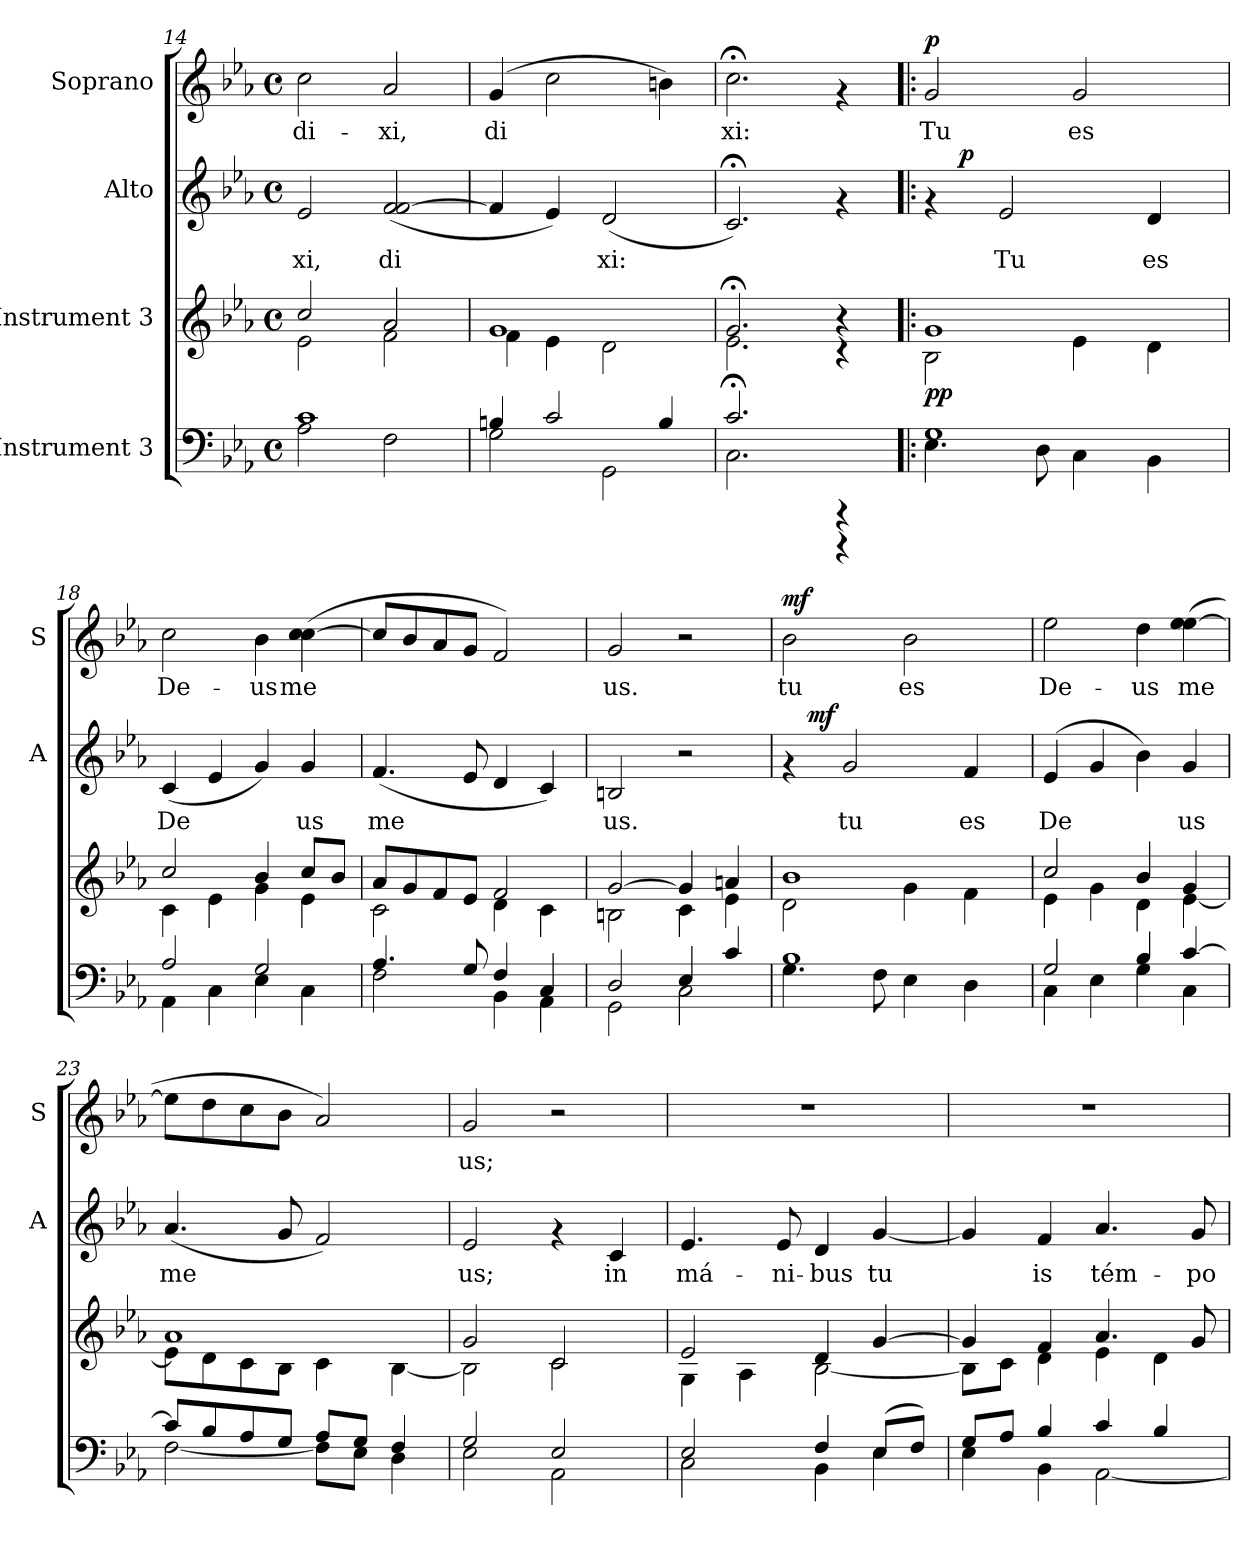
**kern	**kern	**dynam	**kern	**text	**dynam	**kern	**text	**dynam
*part4	*part3	*part3	*part2	*part2	*part2	*part1	*part1	*part1
*staff4	*staff3	*staff3	*staff2	*staff2	*staff2	*staff1	*staff1	*staff1
*I"Instrument 3	*I"Instrument 3	*	*I"Alto	*	*	*I"Soprano	*	*
*	*	*	*I'A	*	*	*I'S	*	*
*clefF4	*clefG2	*	*clefG2	*	*	*clefG2	*	*
*k[b-e-a-]	*k[b-e-a-]	*	*k[b-e-a-]	*	*	*k[b-e-a-]	*	*
*E-:	*E-:	*	*E-:	*	*	*E-:	*	*
*M4/4	*M4/4	*	*M4/4	*	*	*M4/4	*	*
*met(c)	*met(c)	*	*met(c)	*	*	*met(c)	*	*
=14	=14	=14	=14	=14	=14	=14	=14	=14
*^	*^	*	*	*	*	*	*	*
!	!	!	!	!	!	!LO:LY:b:cj	!	!	!LO:LY:b:cj	!
1c	2A-\	2cc/	2e-\	.	2e-/	-xi,	.	2cc\	di-	.
!	!	!	!	!	!	!LO:LY:b:cj	!	!	!LO:LY:b:cj	!
.	2F\	2a-/	2f\	.	(<2f/ [<2f/	di-	.	2a-/	-xi,	.
=15	=15	=15	=15	=15	=15	=15	=15	=15	=15	=15
!	!	!	!	!	!	!LO:LY:b:cj	!	!	!LO:LY:b:cj	!
4Bn/	2G\	1g	4f\	.	4f/]	--	.	(>4g/	di-	.
!	!	!	!	!	!	!LO:LY:b:cj	!	!	!LO:LY:b:cj	!
2c/	.	.	4e-\	.	4e-/)	--	.	2cc\	--	.
!	!	!	!	!	!	!LO:LY:b:cj	!	!	!	!
.	2GG\	.	2d\	.	(<2d/	-xi:	.	.	.	.
!	!	!	!	!	!	!	!	!	!LO:LY:b:cj	!
4B/	.	.	.	.	.	.	.	4bn\)	--	.
=16	=16	=16	=16	=16	=16	=16	=16	=16	=16	=16
!	!	!	!	!	!	!LO:LY:b:cj	!	!	!LO:LY:b:cj	!
2.c;/	2.C\	2.g;</	2.e-\	.	2.c;</)	.	.	2.cc;<\	-xi:	.
4rEEE	4rGGGG	4rc	4ra	.	4rf	.	.	4rf	.	.
=17!|:	=17!|:	=17!|:	=17!|:	=17!|:	=17!|:	=17!|:	=17!|:	=17!|:	=17!|:	=17!|:
!	!	!	!	!LO:DY:b	!	!	!	!	!LO:LY:b:cj	!LO:DY:a
*	*	*	*	*	*^	*	*	*	*	*
1G	4.E-\	1g	2B-\	pp	4rf	16..ryy	.	.	2g/	Tu	p
!	!	!	!	!	!	!	!	!LO:DY:a	!	!	!
.	.	.	.	.	.	2ryy	.	p	.	.	.
!	!	!	!	!	!	!	!LO:LY:b:cj	!	!	!	!
.	.	.	.	.	2e-/	.	Tu	.	.	.	.
.	8D\	.	.	.	.	.	.	.	.	.	.
!	!	!	!	!	!	!	!	!	!	!LO:LY:b:cj	!
.	4C\	.	4e-\	.	.	.	.	.	2g/	es	.
.	.	.	.	.	.	4ryy	.	.	.	.	.
!	!	!	!	!	!	!	!LO:LY:b:cj	!	!	!	!
.	4BB-\	.	4d\	.	4d/	.	es	.	.	.	.
.	.	.	.	.	.	8ryy	.	.	.	.	.
.	.	.	.	.	.	64ryy	.	.	.	.	.
=18	=18	=18	=18	=18	=18	=18	=18	=18	=18	=18	=18
!	!	!	!	!	!	!	!LO:LY:b:cj	!	!	!LO:LY:b:cj	!
*	*	*	*	*	*v	*v	*	*	*	*	*
2A-/	4AA-\	2cc/	4c\	.	(<4c/	De-	.	2cc\	De-	.
!	!	!	!	!	!	!LO:LY:b:cj	!	!	!	!
.	4C\	.	4e-\	.	4e-/	--	.	.	.	.
!	!	!	!	!	!	!LO:LY:b:cj	!	!	!LO:LY:b:cj	!
2G/	4E-\	4b-/	4g\	.	4g/)	--	.	4b-\	-us	.
!	!	!	!	!	!	!LO:LY:b:cj	!	!	!LO:LY:b:cj	!
.	4C\	8cc/L	4e-\	.	4g/	-us	.	(>4cc\ [>4cc\	me-	.
.	.	8b-/J	.	.	.	.	.	.	.	.
=19	=19	=19	=19	=19	=19	=19	=19	=19	=19	=19
!	!	!	!	!	!	!LO:LY:b:cj	!	!	!LO:LY:b:cj	!
4.A-/	2F\	8a-/L	2c\	.	(<4.f/	me-	.	8cc/L]	--	.
!	!	!	!	!	!	!	!	!	!LO:LY:b:cj	!
.	.	8g/	.	.	.	.	.	8b-/	--	.
!	!	!	!	!	!	!	!	!	!LO:LY:b:cj	!
.	.	8f/	.	.	.	.	.	8a-/	--	.
!	!	!	!	!	!	!LO:LY:b:cj	!	!	!LO:LY:b:cj	!
8G/	.	8e-/J	.	.	8e-/	--	.	8g/J	--	.
!	!	!	!	!	!	!LO:LY:b:cj	!	!	!LO:LY:b:cj	!
4F/	4BB-\	2f/	4d\	.	4d/	--	.	2f/)	--	.
!	!	!	!	!	!	!LO:LY:b:cj	!	!	!	!
4C/	4AA-\	.	4c\	.	4c/)	--	.	.	.	.
!!LO:PB:g=z
=20	=20	=20	=20	=20	=20	=20	=20	=20	=20	=20
!	!	!	!	!	!	!LO:LY:b:cj	!	!	!LO:LY:b:cj	!
2D/	2GG\	[>2g/	2Bn\	.	2Bn/	-us.	.	2g/	-us.	.
4E-/	2C\	4g/]	4c\	.	2r	.	.	2r	.	.
4c/	.	4an/	4e-\	.	.	.	.	.	.	.
=21	=21	=21	=21	=21	=21	=21	=21	=21	=21	=21
!	!	!	!	!	!	!	!	!	!LO:LY:b:cj	!LO:DY:a
*	*	*	*	*	*^	*	*	*	*	*
1B-	4.G\	1b-	2d\	.	4rf	16.ryy	.	.	2b-\	tu	mf
!	!	!	!	!	!	!	!	!LO:DY:a	!	!	!
.	.	.	.	.	.	2ryy	.	mf	.	.	.
!	!	!	!	!	!	!	!LO:LY:b:cj	!	!	!	!
.	.	.	.	.	2g/	.	tu	.	.	.	.
.	8F\	.	.	.	.	.	.	.	.	.	.
!	!	!	!	!	!	!	!	!	!	!LO:LY:b:cj	!
.	4E-\	.	4g\	.	.	.	.	.	2b-\	es	.
.	.	.	.	.	.	4ryy	.	.	.	.	.
!	!	!	!	!	!	!	!LO:LY:b:cj	!	!	!	!
.	4D\	.	4f\	.	4f/	.	es	.	.	.	.
.	.	.	.	.	.	8ryy	.	.	.	.	.
.	.	.	.	.	.	32ryy	.	.	.	.	.
=22	=22	=22	=22	=22	=22	=22	=22	=22	=22	=22	=22
!	!	!	!	!	!	!	!LO:LY:b:cj	!	!	!LO:LY:b:cj	!
*	*	*	*	*	*v	*v	*	*	*	*	*
2G/	4C\	2cc/	4e-\	.	(>4e-/	De-	.	2ee-\	De-	.
!	!	!	!	!	!	!LO:LY:b:cj	!	!	!	!
.	4E-\	.	4g\	.	4g/	--	.	.	.	.
!	!	!	!	!	!	!LO:LY:b:cj	!	!	!LO:LY:b:cj	!
4B-/	4G\	4b-/	4d\	.	4b-\)	--	.	4dd\	-us	.
!	!	!	!	!	!	!LO:LY:b:cj	!	!	!LO:LY:b:cj	!
[>4c/	4C\	4g/	[<4e-\	.	4g/	-us	.	(>4ee-\ [>4ee-\	me-	.
=23	=23	=23	=23	=23	=23	=23	=23	=23	=23	=23
!	!	!	!	!	!	!LO:LY:b:cj	!	!	!LO:LY:b:cj	!
8c/L]	[<2F\	1a-	8e-\L]	.	(<4.a-/	me-	.	8ee-\L]	--	.
!	!	!	!	!	!	!	!	!	!LO:LY:b:cj	!
8B-/	.	.	8d\	.	.	.	.	8dd\	--	.
!	!	!	!	!	!	!	!	!	!LO:LY:b:cj	!
8A-/	.	.	8c\	.	.	.	.	8cc\	--	.
!	!	!	!	!	!	!LO:LY:b:cj	!	!	!LO:LY:b:cj	!
8G/J	.	.	8B-\J	.	8g/	--	.	8b-\J	--	.
!	!	!	!	!	!	!LO:LY:b:cj	!	!	!LO:LY:b:cj	!
8A-/L	8F\L]	.	4c\	.	2f/)	--	.	2a-/)	--	.
8G/J	8E-\J	.	.	.	.	.	.	.	.	.
4F/	4D\	.	[<4B-\	.	.	.	.	.	.	.
=24	=24	=24	=24	=24	=24	=24	=24	=24	=24	=24
!	!	!	!	!	!	!LO:LY:b:cj	!	!	!LO:LY:b:cj	!
2G/	2E-\	2g/	2B-\]	.	2e-/	-us;	.	2g/	-us;	.
2E-/	2AA-\	2c/	2c\	.	4rf	.	.	2r	.	.
!	!	!	!	!	!	!LO:LY:b:cj	!	!	!	!
.	.	.	.	.	4c/	in	.	.	.	.
=25	=25	=25	=25	=25	=25	=25	=25	=25	=25	=25
!	!	!	!	!	!	!LO:LY:b:cj	!	!	!	!
2E-/	2C\	2e-/	4G\	.	4.e-/	má-	.	1r	.	.
.	.	.	4A-\	.	.	.	.	.	.	.
!	!	!	!	!	!	!LO:LY:b:cj	!	!	!	!
.	.	.	.	.	8e-/	-ni-	.	.	.	.
!	!	!	!	!	!	!LO:LY:b:cj	!	!	!	!
4F/	4BB-\	4d/	[<2B-\	.	4d/	-bus	.	.	.	.
!	!	!	!	!	!	!LO:LY:b:cj	!	!	!	!
(<8E-/L	4E-\	[<4g/	.	.	[<4g/	tu-	.	.	.	.
8F/J)	.	.	.	.	.	.	.	.	.	.
!!LO:LB:g=z
=26	=26	=26	=26	=26	=26	=26	=26	=26	=26	=26
!	!	!	!	!	!	!LO:LY:b:cj	!	!	!	!
8G/L	4E-\	4g/]	8B-\L]	.	4g/]	--	.	1r	.	.
8A-/J	.	.	8c\J	.	.	.	.	.	.	.
!	!	!	!	!	!	!LO:LY:b:cj	!	!	!	!
4B-/	4BB-\	4f/	4d\	.	4f/	-is	.	.	.	.
!	!	!	!	!	!	!LO:LY:b:cj	!	!	!	!
4c/	[<2AA-\	4.a-/	4e-\	.	4.a-/	tém-	.	.	.	.
4B-/	.	.	4d\	.	.	.	.	.	.	.
!	!	!	!	!	!	!LO:LY:b:cj	!	!	!	!
.	.	8g/	.	.	8g/	-po-	.	.	.	.
*v	*v	*	*	*	*	*	*	*	*	*
*	*v	*v	*	*	*	*	*	*	*
=	=	=	=	=	=	=	=	=
*-	*-	*-	*-	*-	*-	*-	*-	*-
